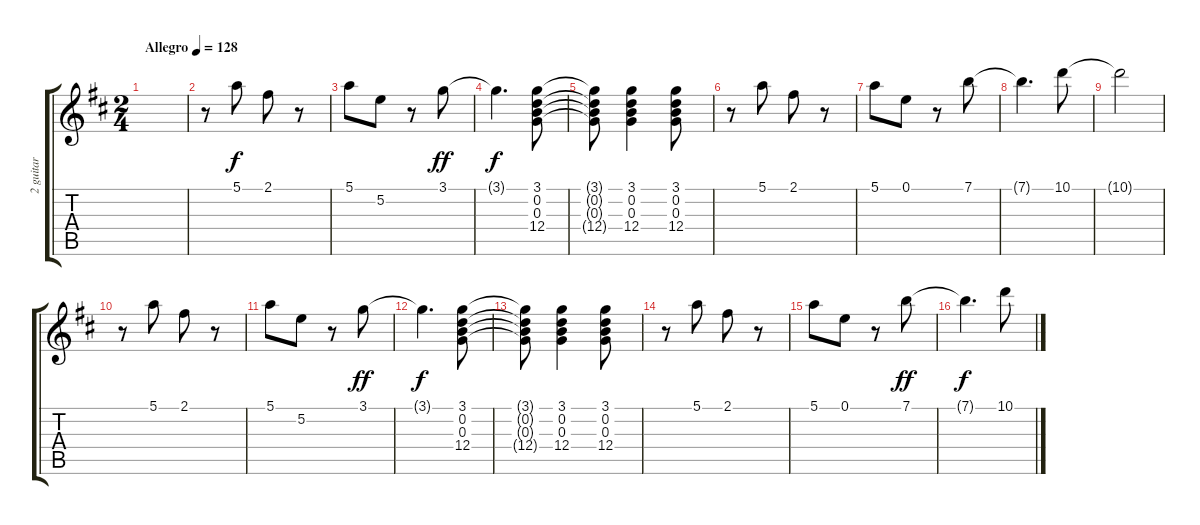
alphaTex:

\track ("2 guitar" "2 guitar") {instrument electricguitarjazz}
\staff {score tabs}
\tuning (E4 B3 G3 D3 A2 E2) {hide}
\ts (2 4)
\tempo (128 "Allegro")
\clef g2
\ks d
|
r.8 5.1.8 2.1.8 r.8 |
5.1.8 5.2.8 r.8 3.1.8{dy ff} |
3.1{t}.4{d dy f} (3.1 0.2 0.3 12.4).8 |
(3.1{t} 0.2{t} 0.3{t} 12.4{t}).8 (3.1 0.2 0.3 12.4).4 (3.1 0.2 0.3 12.4).8 |
r.8 5.1.8 2.1.8 r.8 |
5.1.8 0.1.8 r.8 7.1.8 |
7.1{t}.4{d} 10.1.8 |
10.1{t}.2 |
r.8 5.1.8 2.1.8 r.8 |
5.1.8 5.2.8 r.8 3.1.8{dy ff} |
3.1{t}.4{d dy f} (3.1 0.2 0.3 12.4).8 |
(3.1{t} 0.2{t} 0.3{t} 12.4{t}).8 (3.1 0.2 0.3 12.4).4 (3.1 0.2 0.3 12.4).8 |
r.8 5.1.8 2.1.8 r.8 |
5.1.8 0.1.8 r.8 7.1.8{dy ff} |
7.1{t}.4{d dy f} 10.1.8
